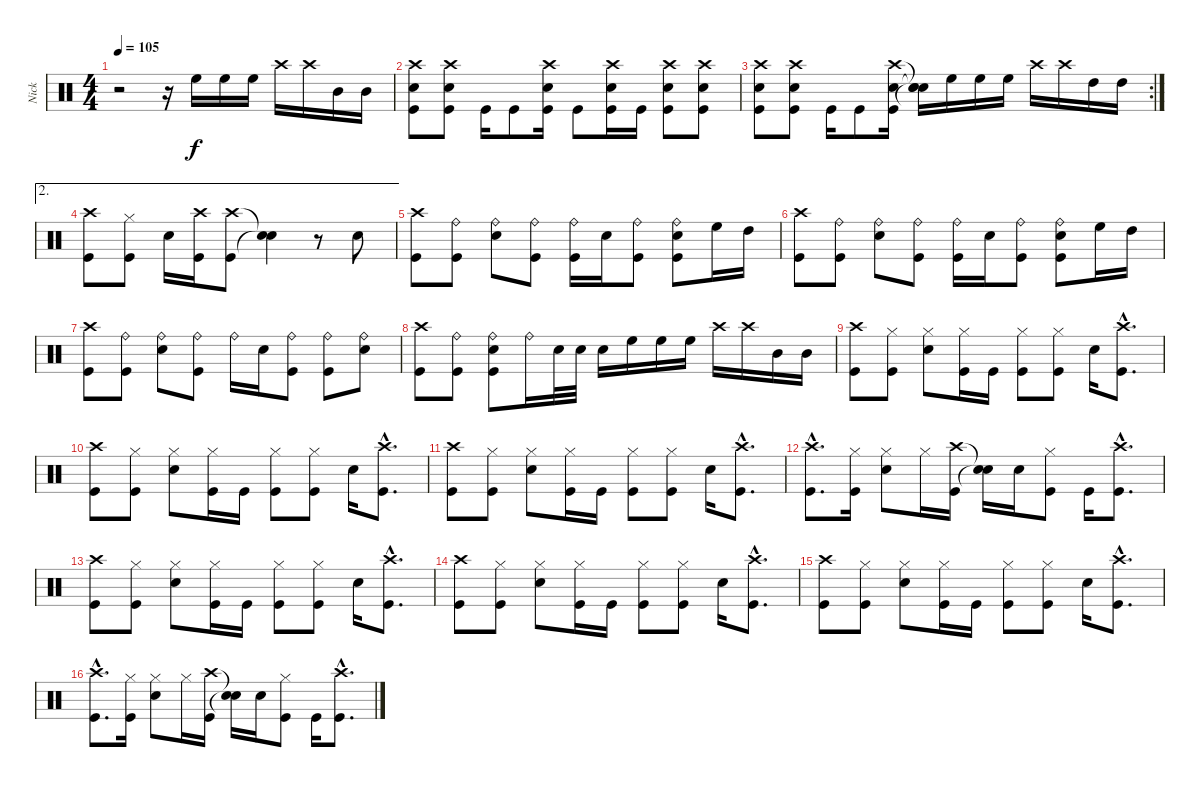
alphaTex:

\track ("Nick" "Nick") {instrument percussion}
\staff {score}
\articulation defaults
\ts (4 4)
\tempo 105
\clef neutral
\ks c
r.2{dy f} r.16 "High Floor Tom (hit)".16 "High Floor Tom (hit)".16 "High Floor Tom (hit)".16 "Crash high (hit)".16 "Crash high (hit)".16 "Mid Tom (hit)".16 "Mid Tom (hit)".16 |
("Kick (hit)" "Crash high (hit)" "Snare (hit) 2").8 ("Kick (hit)" "Crash high (hit)" "Snare (hit) 2").8 "Kick (hit)".16 "Kick (hit)".8 ("Kick (hit)" "Crash high (hit)" "Snare (hit) 2").16 "Kick (hit)".8 ("Kick (hit)" "Crash high (hit)" "Snare (hit) 2").16 "Kick (hit)".16 ("Kick (hit)" "Snare (hit) 2" "Crash high (hit)").8 ("Kick (hit)" "Snare (hit) 2" "Crash high (hit)").8 |
\rc 2
("Kick (hit)" "Crash high (hit)" "Snare (hit) 2").8 ("Kick (hit)" "Crash high (hit)" "Snare (hit) 2").8 "Kick (hit)".16 "Kick (hit)".8 ("Kick (hit)" "Crash high (hit)" "Snare (hit) 2").16 ("Snare (hit)"{t} "Snare (hit)"{t} "Snare (hit)"{t}).16 "High Floor Tom (hit)".16 "High Floor Tom (hit)".16 "High Floor Tom (hit)".16 "Crash high (hit)".16 "Crash high (hit)".16 "High Tom (hit)".16 "High Tom (hit)".16 |
\ae 2
("Kick (hit)" "Crash high (hit)").8 ("Kick (hit)" "Hi-Hat (closed)").8 "Snare (hit) 2".16 ("Kick (hit)" "Crash high (hit)").16 ("Kick (hit)" "Crash high (hit)").8 ("Snare (hit)"{t} "Snare (hit)"{t}).4 r.8 "Snare (hit) 2".8 |
("Kick (hit)" "Crash high (hit)").8 ("Kick (hit)" "Ride (bell)").8 ("Ride (bell)" "Snare (hit) 2").8 ("Kick (hit)" "Ride (bell)").8 ("Kick (hit)" "Ride (bell)").16 "Snare (hit) 2".16 ("Kick (hit)" "Ride (bell)").8 ("Kick (hit)" "Ride (bell)" "Snare (hit) 2").8 "High Floor Tom (hit)".16 "High Tom (hit)".16 |
("Kick (hit)" "Crash high (hit)").8 ("Kick (hit)" "Ride (bell)").8 ("Ride (bell)" "Snare (hit) 2").8 ("Kick (hit)" "Ride (bell)").8 ("Kick (hit)" "Ride (bell)").16 "Snare (hit) 2".16 ("Kick (hit)" "Ride (bell)").8 ("Kick (hit)" "Ride (bell)" "Snare (hit) 2").8 "High Floor Tom (hit)".16 "High Tom (hit)".16 |
("Kick (hit)" "Crash high (hit)").8 ("Kick (hit)" "Ride (bell)").8 ("Ride (bell)" "Snare (hit) 2").8 ("Kick (hit)" "Ride (bell)").8 "Ride (bell)".16 "Snare (hit) 2".16 ("Kick (hit)" "Ride (bell)").8 ("Kick (hit)" "Ride (bell)").8 ("Ride (bell)" "Snare (hit) 2").8 |
("Kick (hit)" "Crash high (hit)").8 ("Kick (hit)" "Ride (bell)").8 ("Kick (hit)" "Ride (bell)" "Snare (hit) 2").8 "Ride (bell)".16 "Snare (hit) 2".32 "Snare (hit) 2".32 "Snare (hit) 2".16 "High Floor Tom (hit)".16 "High Floor Tom (hit)".16 "High Floor Tom (hit)".16 "Crash high (hit)".16 "Crash high (hit)".16 "Mid Tom (hit)".16 "Mid Tom (hit)".16 |
("Kick (hit)" "Crash high (hit)").8 ("Kick (hit)" "Hi-Hat (closed)").8 ("Hi-Hat (closed)" "Snare (hit) 2").8 ("Kick (hit)" "Hi-Hat (closed)").16 "Kick (hit)".16 ("Kick (hit)" "Hi-Hat (closed)").8 ("Kick (hit)" "Hi-Hat (closed)").8 "Snare (hit) 2".16 ("Kick (hit)"{hac} "Crash high (hit)"{hac}).8{d} |
("Kick (hit)" "Crash high (hit)").8 ("Kick (hit)" "Hi-Hat (closed)").8 ("Hi-Hat (closed)" "Snare (hit) 2").8 ("Kick (hit)" "Hi-Hat (closed)").16 "Kick (hit)".16 ("Kick (hit)" "Hi-Hat (closed)").8 ("Kick (hit)" "Hi-Hat (closed)").8 "Snare (hit) 2".16 ("Kick (hit)"{hac} "Crash high (hit)"{hac}).8{d} |
("Kick (hit)" "Crash high (hit)").8 ("Kick (hit)" "Hi-Hat (closed)").8 ("Hi-Hat (closed)" "Snare (hit) 2").8 ("Kick (hit)" "Hi-Hat (closed)").16 "Kick (hit)".16 ("Kick (hit)" "Hi-Hat (closed)").8 ("Kick (hit)" "Hi-Hat (closed)").8 "Snare (hit) 2".16 ("Kick (hit)"{hac} "Crash high (hit)"{hac}).8{d} |
("Kick (hit)"{hac} "Crash high (hit)"{hac}).8{d} ("Kick (hit)" "Hi-Hat (closed)").16 ("Hi-Hat (closed)" "Snare (hit) 2").8 "Hi-Hat (closed)".16 ("Kick (hit)" "Crash high (hit)").16 ("Snare (hit)"{t} "Snare (hit)"{t}).16 "Snare (hit) 2".16 ("Kick (hit)" "Hi-Hat (closed)").8 "Kick (hit)".16 ("Kick (hit)"{hac} "Crash high (hit)"{hac}).8{d} |
("Kick (hit)" "Crash high (hit)").8 ("Kick (hit)" "Hi-Hat (closed)").8 ("Hi-Hat (closed)" "Snare (hit) 2").8 ("Kick (hit)" "Hi-Hat (closed)").16 "Kick (hit)".16 ("Kick (hit)" "Hi-Hat (closed)").8 ("Kick (hit)" "Hi-Hat (closed)").8 "Snare (hit) 2".16 ("Kick (hit)"{hac} "Crash high (hit)"{hac}).8{d} |
("Kick (hit)" "Crash high (hit)").8 ("Kick (hit)" "Hi-Hat (closed)").8 ("Hi-Hat (closed)" "Snare (hit) 2").8 ("Kick (hit)" "Hi-Hat (closed)").16 "Kick (hit)".16 ("Kick (hit)" "Hi-Hat (closed)").8 ("Kick (hit)" "Hi-Hat (closed)").8 "Snare (hit) 2".16 ("Kick (hit)"{hac} "Crash high (hit)"{hac}).8{d} |
("Kick (hit)" "Crash high (hit)").8 ("Kick (hit)" "Hi-Hat (closed)").8 ("Hi-Hat (closed)" "Snare (hit) 2").8 ("Kick (hit)" "Hi-Hat (closed)").16 "Kick (hit)".16 ("Kick (hit)" "Hi-Hat (closed)").8 ("Kick (hit)" "Hi-Hat (closed)").8 "Snare (hit) 2".16 ("Kick (hit)"{hac} "Crash high (hit)"{hac}).8{d} |
("Kick (hit)"{hac} "Crash high (hit)"{hac}).8{d} ("Kick (hit)" "Hi-Hat (closed)").16 ("Hi-Hat (closed)" "Snare (hit) 2").8 "Hi-Hat (closed)".16 ("Kick (hit)" "Crash high (hit)").16 ("Snare (hit)"{t} "Snare (hit)"{t}).16 "Snare (hit) 2".16 ("Kick (hit)" "Hi-Hat (closed)").8 "Kick (hit)".16 ("Kick (hit)"{hac} "Crash high (hit)"{hac}).8{d}
